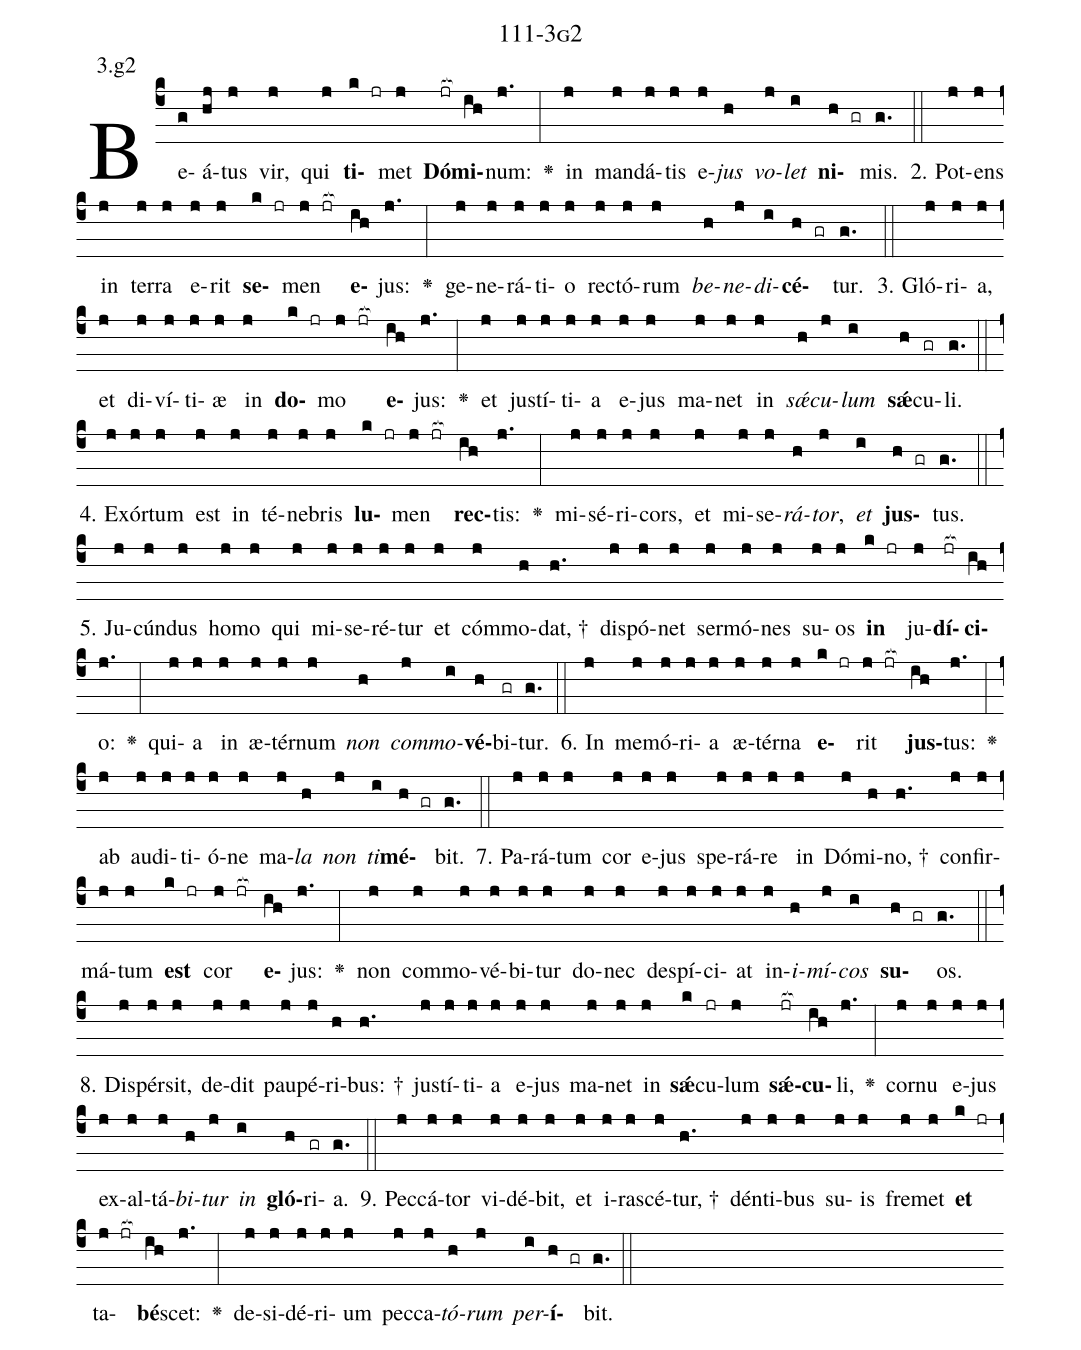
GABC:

name: 111-3g2;
annotation: 3.g2;
%%
(c4)Be(g)á(hj)tus(j) vir,(j) qui(j) <b>ti</b>(k jr)met(j) <b>Dó</b>(jr[ocb:1{])<b>mi</b>(ih[ocb:0}])num:(j.) <v>\greheightstar</v>(:) in(j) man(j)dá(j)tis(j) e(j)<i>jus</i>(h) <i>vo</i>(j)<i>let</i>(i) <b>ni</b>(h gr)mis.(g.) (::)
2. Pot(j)ens(j) in(j) ter(j)ra(j) e(j)rit(j) <b>se</b>(k jr)men(j jr[ocb:1{]) <b>e</b>(ih[ocb:0}])jus:(j.) <v>\greheightstar</v>(:) ge(j)ne(j)rá(j)ti(j)o(j) rec(j)tó(j)rum(j) <i>be</i>(h)<i>ne</i>(j)<i>di</i>(i)<b>cé</b>(h gr)tur.(g.) (::)
3. Gló(j)ri(j)a,(j) et(j) di(j)ví(j)ti(j)æ(j) in(j) <b>do</b>(k jr)mo(j jr[ocb:1{]) <b>e</b>(ih[ocb:0}])jus:(j.) <v>\greheightstar</v>(:) et(j) jus(j)tí(j)ti(j)a(j) e(j)jus(j) ma(j)net(j) in(j) <i>sǽ</i>(h)<i>cu</i>(j)<i>lum</i>(i) <b>sǽ</b>(h)cu(gr)li.(g.) (::)
4. Ex(j)ór(j)tum(j) est(j) in(j) té(j)ne(j)bris(j) <b>lu</b>(k jr)men(j jr[ocb:1{]) <b>rec</b>(ih[ocb:0}])tis:(j.) <v>\greheightstar</v>(:) mi(j)sé(j)ri(j)cors,(j) et(j) mi(j)se(j)<i>rá</i>(h)<i>tor</i>,(j) <i>et</i>(i) <b>jus</b>(h gr)tus.(g.) (::)
5. Ju(j)cún(j)dus(j) ho(j)mo(j) qui(j) mi(j)se(j)ré(j)tur(j) et(j) cóm(j)mo(h)dat, †(h.) dis(j)pó(j)net(j) ser(j)mó(j)nes(j) su(j)os(j) <b>in</b>(k jr) ju(j)<b>dí</b>(jr[ocb:1{])<b>ci</b>(ih[ocb:0}])o:(j.) <v>\greheightstar</v>(:) qui(j)a(j) in(j) æ(j)tér(j)num(j) <i>non</i>(h) <i>com</i>(j)<i>mo</i>(i)<b>vé</b>(h)bi(gr)tur.(g.) (::)
6. In(j) me(j)mó(j)ri(j)a(j) æ(j)tér(j)na(j) <b>e</b>(k jr)rit(j jr[ocb:1{]) <b>jus</b>(ih[ocb:0}])tus:(j.) <v>\greheightstar</v>(:) ab(j) au(j)di(j)ti(j)ó(j)ne(j) ma(j)<i>la</i>(h) <i>non</i>(j) <i>ti</i>(i)<b>mé</b>(h gr)bit.(g.) (::)
7. Pa(j)rá(j)tum(j) cor(j) e(j)jus(j) spe(j)rá(j)re(j) in(j) Dó(j)mi(h)no, †(h.) con(j)fir(j)má(j)tum(j) <b>est</b>(k jr) cor(j jr[ocb:1{]) <b>e</b>(ih[ocb:0}])jus:(j.) <v>\greheightstar</v>(:) non(j) com(j)mo(j)vé(j)bi(j)tur(j) do(j)nec(j) de(j)spí(j)ci(j)at(j) in(j)<i>i</i>(h)<i>mí</i>(j)<i>cos</i>(i) <b>su</b>(h gr)os.(g.) (::)
8. Di(j)spér(j)sit,(j) de(j)dit(j) pau(j)pé(j)ri(h)bus: †(h.) jus(j)tí(j)ti(j)a(j) e(j)jus(j) ma(j)net(j) in(j) <b>sǽ</b>(k)cu(jr)lum(j) <b>sǽ</b>(jr[ocb:1{])<b>cu</b>(ih[ocb:0}])li,(j.) <v>\greheightstar</v>(:) cor(j)nu(j) e(j)jus(j) ex(j)al(j)tá(j)<i>bi</i>(h)<i>tur</i>(j) <i>in</i>(i) <b>gló</b>(h)ri(gr)a.(g.) (::)
9. Pec(j)cá(j)tor(j) vi(j)dé(j)bit,(j) et(j) i(j)ra(j)scé(j)tur, †(h.) dén(j)ti(j)bus(j) su(j)is(j) fre(j)met(j) <b>et</b>(k jr) ta(j jr[ocb:1{])<b>bé</b>(ih[ocb:0}])scet:(j.) <v>\greheightstar</v>(:) de(j)si(j)dé(j)ri(j)um(j) pec(j)ca(j)<i>tó</i>(h)<i>rum</i>(j) <i>per</i>(i)<b>í</b>(h gr)bit.(g.) (::)
